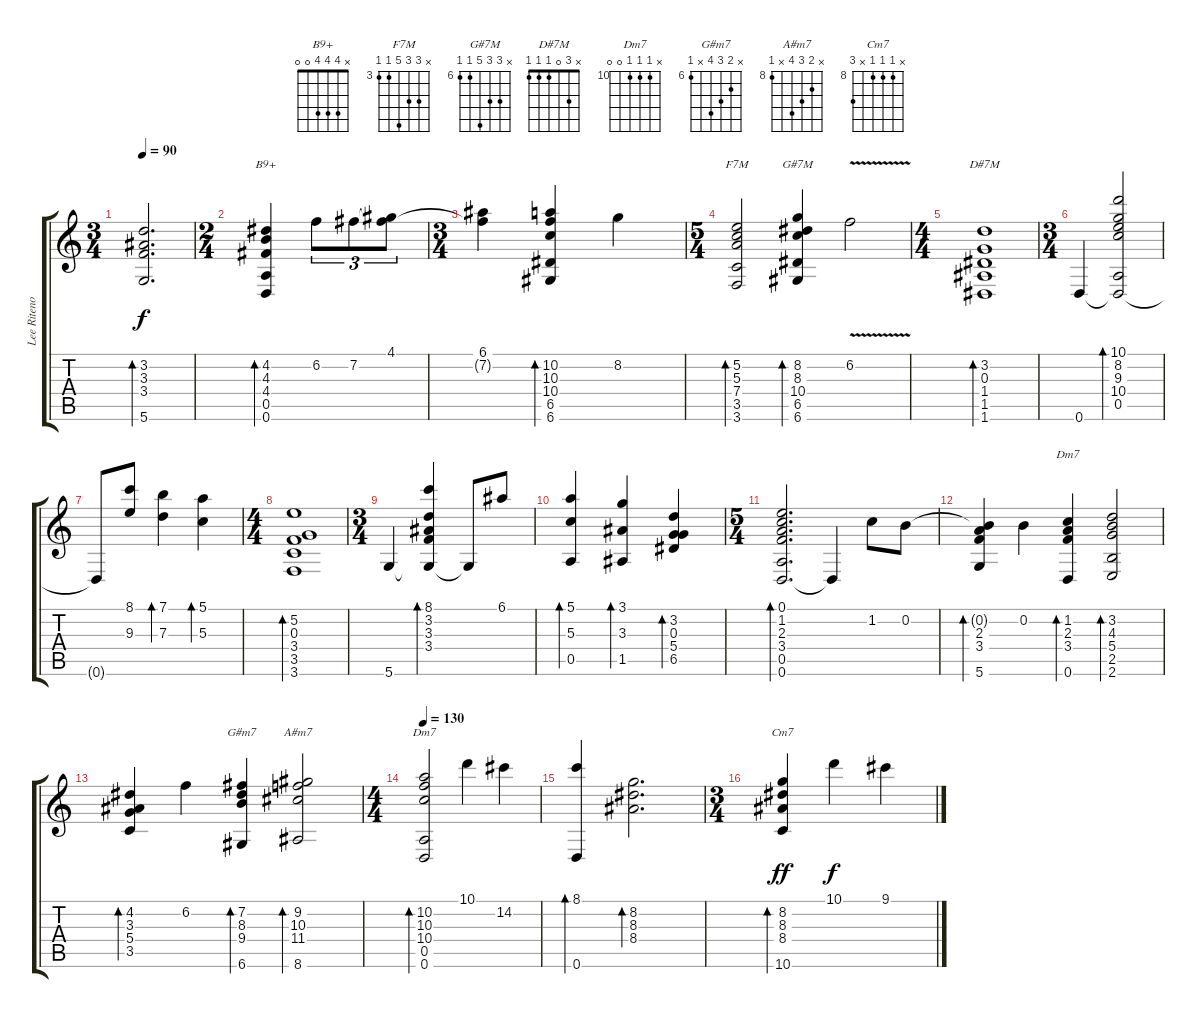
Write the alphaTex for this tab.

\track ("Lee Ritenour" "Lee Riteno") {instrument acousticguitarnylon}
\staff {score tabs}
\tuning (E4 B3 G3 D3 A2 D2) {hide}
\chord ("B9+" x 4 4 4 0 0)
\chord ("F7M" x 5 5 7 3 3) {firstfret 3}
\chord ("G#7M" x 8 8 10 6 6) {firstfret 6}
\chord ("D#7M" x 3 0 1 1 1)
\chord ("Dm7" x 1 2 3 x 0)
\chord ("G#m7" x 7 8 9 x 6) {firstfret 6}
\chord ("A#m7" x 9 10 11 x 8) {firstfret 8}
\chord ("Dm7" x 10 10 10 0 0) {firstfret 10}
\chord ("Cm7" x 8 8 8 x 10) {firstfret 8}
\ts (3 4)
\tempo 90
\clef g2
\ks c
(3.2 3.3 3.4 5.6).2{d bd 240 dy f} |
\ts (2 4)
(4.2 4.3 4.4 0.5 0.6).4{bd 240 ch "B9+"} 6.2.8{tu (3 2)} 7.2.8{tu (3 2)} (4.1 7.2{t}).8{tu (3 2)} |
\ts (3 4)
(6.1 7.2{t}).4 (10.2 10.3 10.4 6.5 6.6).4{bd 240} 8.2.4 |
\ts (5 4)
(5.2 5.3 7.4 3.5 3.6).2{bd 240 ch "F7M"} (8.2 8.3 10.4 6.5 6.6).4{bd 240 ch "G#7M"} 6.2{v}.2 |
\ts (4 4)
(3.2 0.3 1.4 1.5 1.6).1{bd 480 ch "D#7M"} |
\ts (3 4)
0.6.4 (10.1 8.2 9.3 10.4 0.5 0.6{t}).2{bd 240} |
0.6{t}.8 (8.1 9.3).8 (7.1 7.3).4{bd 240} (5.1 5.3).4{bd 240} |
\ts (4 4)
(5.2 0.3 3.4 3.5 3.6).1{bd 240} |
\ts (3 4)
5.6.4 (8.1 3.2 3.3 3.4 5.6{t}).4{bd 240} 5.6{t}.8 6.1.8 |
(5.1 5.3 0.5).4{bd 240} (3.1 3.3 1.5).4{bd 240} (3.2 0.3 5.4 6.5).4{bd 240} |
\ts (5 4)
(0.1 1.2 2.3 3.4 0.5 0.6).2{d bd 240} 0.6{t}.4 1.2.8 0.2.8 |
(0.2{t} 2.3 3.4 5.6).4{bd 240} 0.2.4 (1.2 2.3 3.4 0.6).4{bd 240 ch "Dm7"} (3.2 4.3 5.4 2.5 2.6).2{bd 240} |
(4.2 3.3 5.4 3.5).4{bd 240} 6.2.4 (7.2 8.3 9.4 6.6).4{bd 240 ch "G#m7"} (9.2 10.3 11.4 8.6).2{bd 240 ch "A#m7"} |
\ts (4 4)
\tempo 130
(10.2 10.3 10.4 0.5 0.6).2{bd 30 ch "Dm7"} 10.1.4 14.2.4 |
(8.1 0.6).4{bd 480} (8.2 8.3 8.4).2{d bd 480} |
\ts (3 4)
(8.2 8.3 8.4 10.6).4{bd 480 ch "Cm7" dy ff} 10.1.4{dy f} 9.1.4
